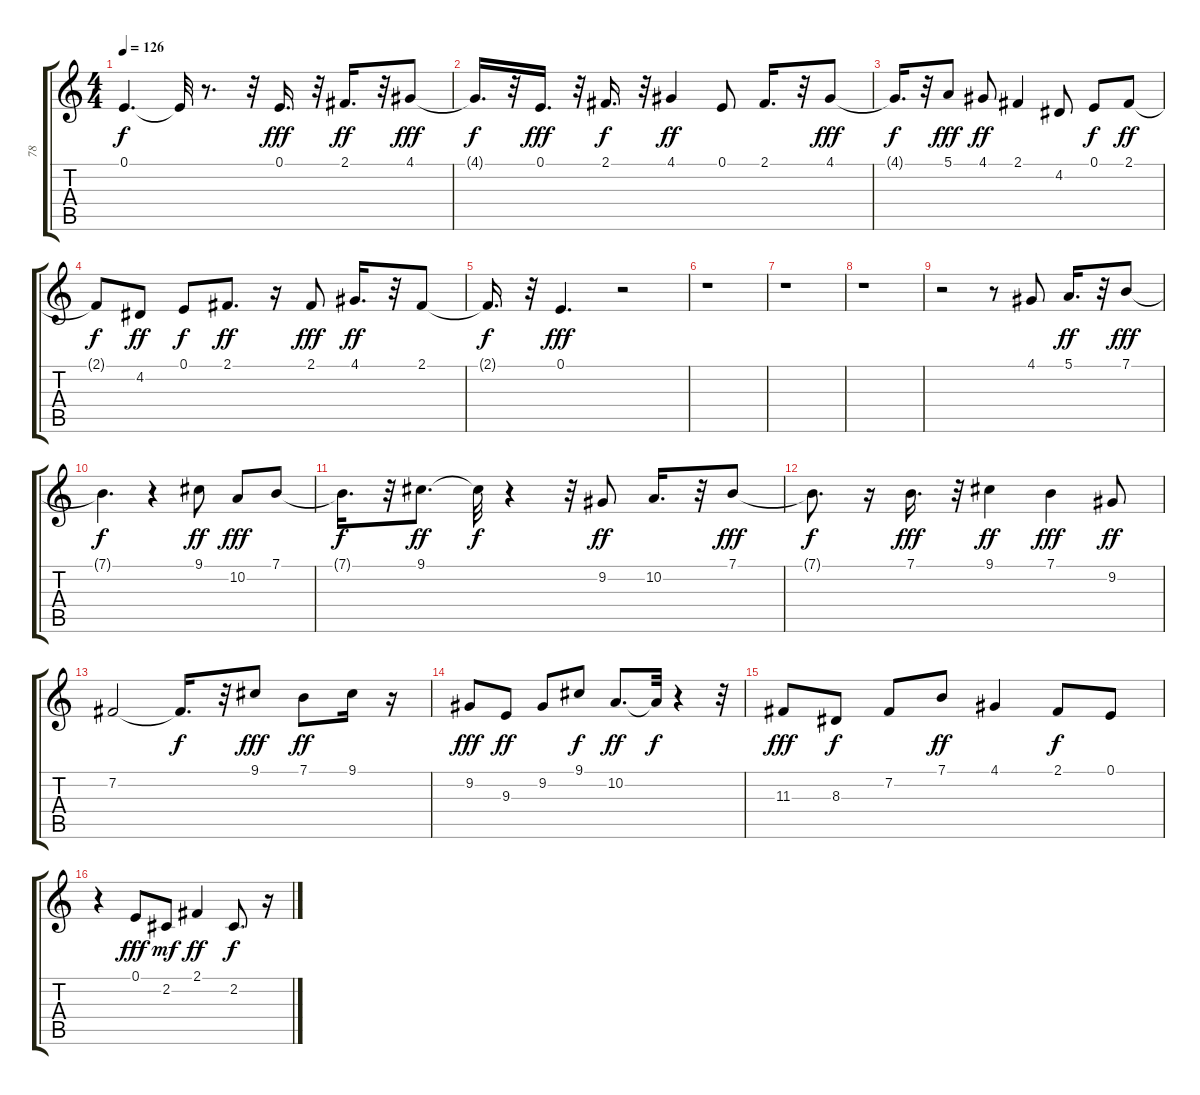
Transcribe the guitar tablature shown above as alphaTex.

\track ("78" "78") {instrument lead1square}
\staff {score tabs}
\tuning (E4 B3 G3 D3 A2 E2) {hide}
\ts (4 4)
\tempo 126
\clef g2
\ks c
0.1.4{d dy f} 0.1{t}.32 r.8{d} r.32 0.1.16{d dy fff} r.32 2.1.16{d dy ff} r.32 4.1.8{dy fff} |
4.1{t}.16{d dy f} r.32 0.1.16{d dy fff} r.32 2.1.16{d dy f} r.32 4.1.4{dy ff} 0.1.8 2.1.16{d} r.32 4.1.8{dy fff} |
4.1{t}.16{d dy f} r.32 5.1.8{dy fff} 4.1.8{dy ff} 2.1.4 4.2.8 0.1.8{dy f} 2.1.8{dy ff} |
2.1{t}.8{dy f} 4.2.8{dy ff} 0.1.8{dy f} 2.1.8{d dy ff} r.16 2.1.8{dy fff} 4.1.16{d dy ff} r.32 2.1.8 |
2.1{t}.16{d dy f} r.32 0.1.4{d dy fff} r.2 |
r.1 |
r.1 |
r.1 |
r.2 r.8 4.1.8 5.1.16{d dy ff} r.32 7.1.8{dy fff} |
7.1{t}.4{d dy f} r.4 9.1.8{dy ff} 10.2.8{dy fff} 7.1.8 |
7.1{t}.16{d dy f} r.32 9.1.8{d dy ff} 9.1{t}.32{dy f} r.4 r.32 9.2.8{dy ff} 10.2.16{d} r.32 7.1.8{dy fff} |
7.1{t}.8{d dy f} r.16 7.1.16{d dy fff} r.32 9.1.4{dy ff} 7.1.4{dy fff} 9.2.8{dy ff} |
7.2.2 7.2{t}.16{d dy f} r.32 9.1.8{dy fff} 7.1.8{dy ff} 9.1.16 r.16 |
9.2.8{dy fff} 9.3.8{dy ff} 9.2.8 9.1.8{dy f} 10.2.8{d dy ff} 10.2{t}.32{dy f} r.4 r.32 |
11.3.8{dy fff} 8.3.8{dy f} 7.2.8 7.1.8{dy ff} 4.1.4 2.1.8{dy f} 0.1.8 |
r.4 0.1.8{dy fff} 2.2.8{dy mf} 2.1.4{dy ff} 2.2.8{d dy f} r.16
